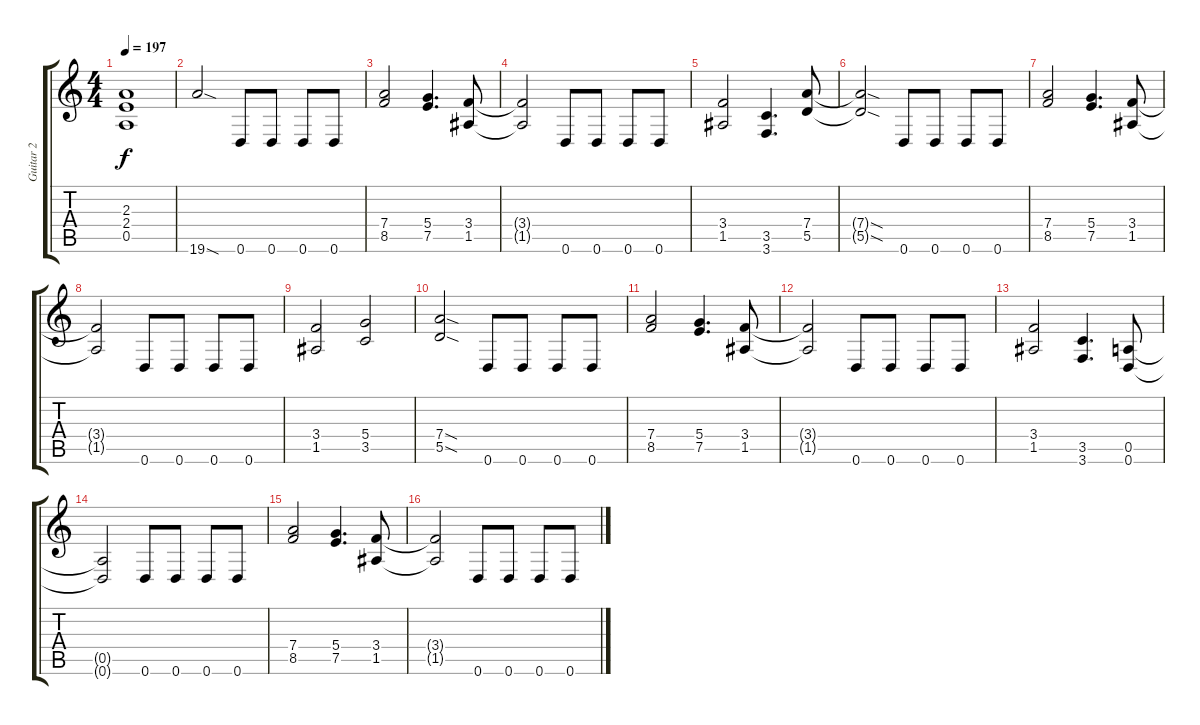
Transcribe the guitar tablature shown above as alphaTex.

\track ("Guitar 2" "Guitar 2") {instrument distortionguitar}
\staff {score tabs}
\tuning (E4 B3 G3 D3 A2 D2) {hide}
\ts (4 4)
\tempo 197
\clef g2
\ks c
(2.3{t} 2.4{t} 0.5{t}).1{dy f} |
19.6{sod}.2 0.6.8 0.6.8 0.6.8 0.6.8 |
(7.4 8.5).2 (5.4 7.5).4{d} (3.4 1.5).8 |
(3.4{t} 1.5{t}).2 0.6.8 0.6.8 0.6.8 0.6.8 |
(3.4 1.5).2 (3.5 3.6).4{d} (7.4 5.5).8 |
(7.4{sod t} 5.5{sod t}).2 0.6.8 0.6.8 0.6.8 0.6.8 |
(7.4 8.5).2 (5.4 7.5).4{d} (3.4 1.5).8 |
(3.4{t} 1.5{t}).2 0.6.8 0.6.8 0.6.8 0.6.8 |
(3.4 1.5).2 (5.4 3.5).2 |
(7.4{sod} 5.5{sod}).2 0.6.8 0.6.8 0.6.8 0.6.8 |
(7.4 8.5).2 (5.4 7.5).4{d} (3.4 1.5).8 |
(3.4{t} 1.5{t}).2 0.6.8 0.6.8 0.6.8 0.6.8 |
(3.4 1.5).2 (3.5 3.6).4{d} (0.5 0.6).8 |
(0.5{t} 0.6{t}).2 0.6.8 0.6.8 0.6.8 0.6.8 |
(7.4 8.5).2 (5.4 7.5).4{d} (3.4 1.5).8 |
(3.4{t} 1.5{t}).2 0.6.8 0.6.8 0.6.8 0.6.8
